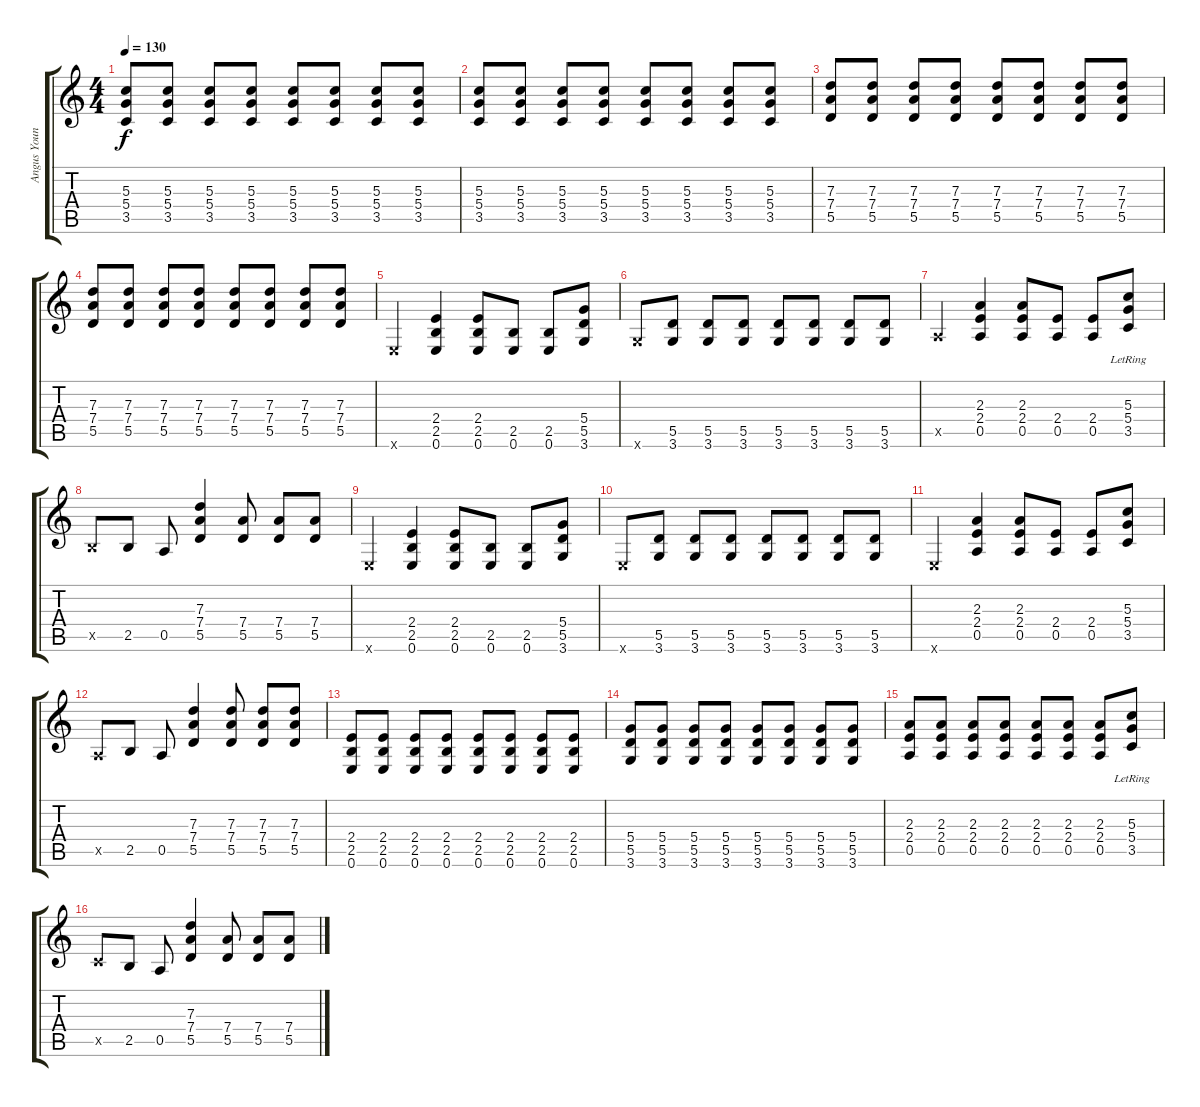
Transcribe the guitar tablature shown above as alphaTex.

\track ("Angus Young" "Angus Youn") {instrument overdrivenguitar}
\staff {score tabs}
\tuning (E4 B3 G3 D3 A2 E2) {hide}
\ts (4 4)
\tempo 130
\clef g2
\ks c
(5.3 5.4 3.5).8{dy f} (5.3 5.4 3.5).8 (5.3 5.4 3.5).8 (5.3 5.4 3.5).8 (5.3 5.4 3.5).8 (5.3 5.4 3.5).8 (5.3 5.4 3.5).8 (5.3 5.4 3.5).8 |
(5.3 5.4 3.5).8 (5.3 5.4 3.5).8 (5.3 5.4 3.5).8 (5.3 5.4 3.5).8 (5.3 5.4 3.5).8 (5.3 5.4 3.5).8 (5.3 5.4 3.5).8 (5.3 5.4 3.5).8 |
(7.3 7.4 5.5).8 (7.3 7.4 5.5).8 (7.3 7.4 5.5).8 (7.3 7.4 5.5).8 (7.3 7.4 5.5).8 (7.3 7.4 5.5).8 (7.3 7.4 5.5).8 (7.3 7.4 5.5).8 |
(7.3 7.4 5.5).8 (7.3 7.4 5.5).8 (7.3 7.4 5.5).8 (7.3 7.4 5.5).8 (7.3 7.4 5.5).8 (7.3 7.4 5.5).8 (7.3 7.4 5.5).8 (7.3 7.4 5.5).8 |
0.6{x}.4 (2.4 2.5 0.6).4 (2.4 2.5 0.6).8 (2.5 0.6).8 (2.5 0.6).8 (5.4 5.5 3.6).8 |
3.6{x}.8 (5.5 3.6).8 (5.5 3.6).8 (5.5 3.6).8 (5.5 3.6).8 (5.5 3.6).8 (5.5 3.6).8 (5.5 3.6).8 |
0.5{x}.4 (2.3 2.4 0.5).4 (2.3 2.4 0.5).8 (2.4 0.5).8 (2.4 0.5).8 (5.3 5.4 3.5{lr}).8 |
2.5{x}.8 2.5.8 0.5.8 (7.3 7.4 5.5).4 (7.4 5.5).8 (7.4 5.5).8 (7.4 5.5).8 |
0.6{x}.4 (2.4 2.5 0.6).4 (2.4 2.5 0.6).8 (2.5 0.6).8 (2.5 0.6).8 (5.4 5.5 3.6).8 |
0.6{x}.8 (5.5 3.6).8 (5.5 3.6).8 (5.5 3.6).8 (5.5 3.6).8 (5.5 3.6).8 (5.5 3.6).8 (5.5 3.6).8 |
0.6{x}.4 (2.3 2.4 0.5).4 (2.3 2.4 0.5).8 (2.4 0.5).8 (2.4 0.5).8 (5.3 5.4 3.5).8 |
0.5{x}.8 2.5.8 0.5.8 (7.3 7.4 5.5).4 (7.3 7.4 5.5).8 (7.3 7.4 5.5).8 (7.3 7.4 5.5).8 |
(2.4 2.5 0.6).8 (2.4 2.5 0.6).8 (2.4 2.5 0.6).8 (2.4 2.5 0.6).8 (2.4 2.5 0.6).8 (2.4 2.5 0.6).8 (2.4 2.5 0.6).8 (2.4 2.5 0.6).8 |
(5.4 5.5 3.6).8 (5.4 5.5 3.6).8 (5.4 5.5 3.6).8 (5.4 5.5 3.6).8 (5.4 5.5 3.6).8 (5.4 5.5 3.6).8 (5.4 5.5 3.6).8 (5.4 5.5 3.6).8 |
(2.3 2.4 0.5).8 (2.3 2.4 0.5).8 (2.3 2.4 0.5).8 (2.3 2.4 0.5).8 (2.3 2.4 0.5).8 (2.3 2.4 0.5).8 (2.3 2.4 0.5).8 (5.3 5.4 3.5{lr}).8 |
3.5{x}.8 2.5.8 0.5.8 (7.3 7.4 5.5).4 (7.4 5.5).8 (7.4 5.5).8 (7.4 5.5).8
